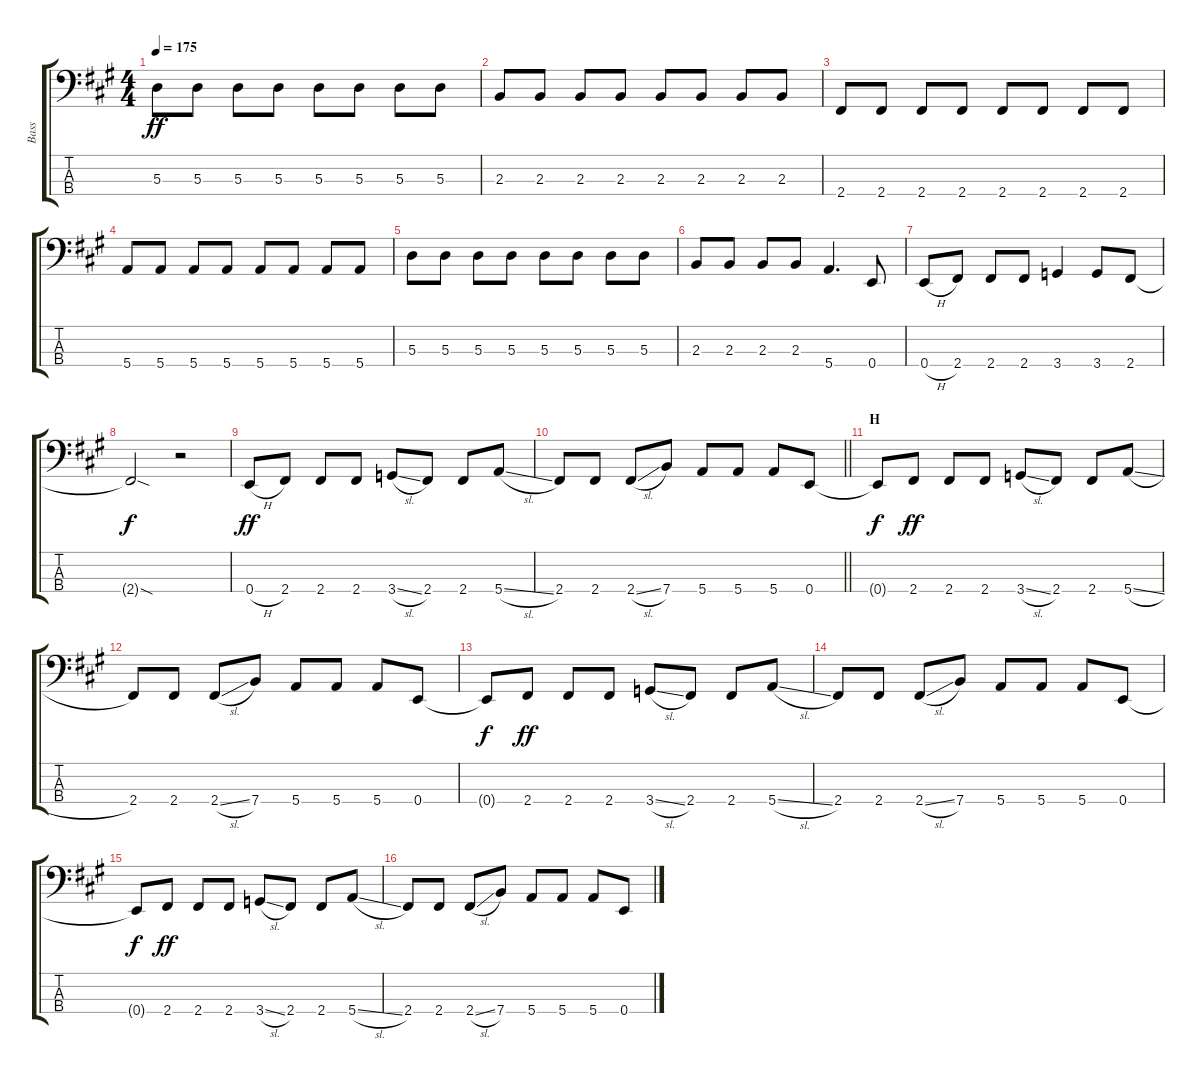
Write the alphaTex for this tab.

\track ("Bass" "Bass") {instrument electricbasspick}
\staff {score tabs}
\tuning (G2 D2 A1 E1) {hide}
\ts (4 4)
\tempo 175
\clef f4
\ks a
5.3.8{dy ff} 5.3.8 5.3.8 5.3.8 5.3.8 5.3.8 5.3.8 5.3.8 |
2.3.8 2.3.8 2.3.8 2.3.8 2.3.8 2.3.8 2.3.8 2.3.8 |
2.4.8 2.4.8 2.4.8 2.4.8 2.4.8 2.4.8 2.4.8 2.4.8 |
5.4.8 5.4.8 5.4.8 5.4.8 5.4.8 5.4.8 5.4.8 5.4.8 |
5.3.8 5.3.8 5.3.8 5.3.8 5.3.8 5.3.8 5.3.8 5.3.8 |
2.3.8 2.3.8 2.3.8 2.3.8 5.4.4{d} 0.4.8 |
0.4{h}.8 2.4.8 2.4.8 2.4.8 3.4.4 3.4.8 2.4.8 |
2.4{sod t}.2{dy f} r.2 |
0.4{h}.8{dy ff} 2.4.8 2.4.8 2.4.8 3.4{sl}.8 2.4.8 2.4.8 5.4{sl}.8 |
\barLineRight lightlight
2.4.8 2.4.8 2.4{sl}.8 7.4.8 5.4.8 5.4.8 5.4.8 0.4.8 |
\section ("" "H")
0.4{t}.8{dy f} 2.4.8{dy ff} 2.4.8 2.4.8 3.4{sl}.8 2.4.8 2.4.8 5.4{sl}.8 |
2.4.8 2.4.8 2.4{sl}.8 7.4.8 5.4.8 5.4.8 5.4.8 0.4.8 |
0.4{t}.8{dy f} 2.4.8{dy ff} 2.4.8 2.4.8 3.4{sl}.8 2.4.8 2.4.8 5.4{sl}.8 |
2.4.8 2.4.8 2.4{sl}.8 7.4.8 5.4.8 5.4.8 5.4.8 0.4.8 |
0.4{t}.8{dy f} 2.4.8{dy ff} 2.4.8 2.4.8 3.4{sl}.8 2.4.8 2.4.8 5.4{sl}.8 |
2.4.8 2.4.8 2.4{sl}.8 7.4.8 5.4.8 5.4.8 5.4.8 0.4.8
